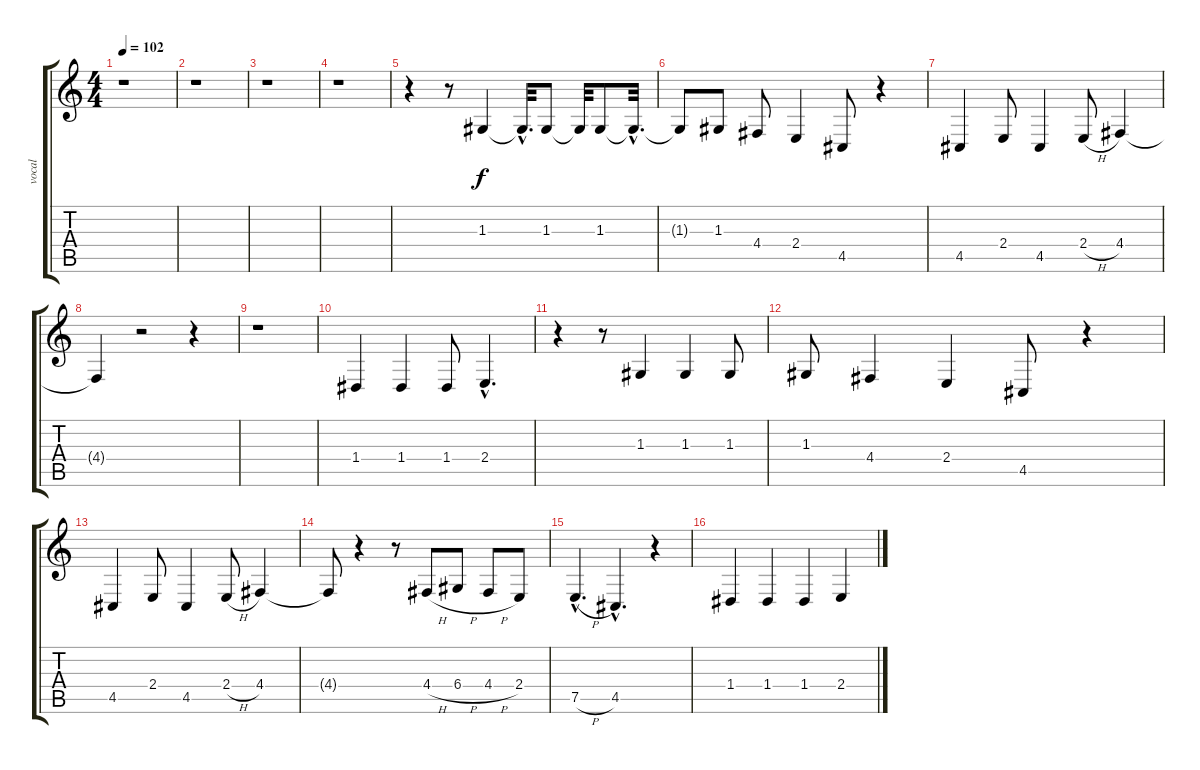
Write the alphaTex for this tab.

\track ("vocal" "vocal") {instrument choiraahs}
\staff {score tabs}
\tuning (E4 B3 G3 D3 A2 E2) {hide}
\ts (4 4)
\tempo 102
\clef g2
\ks c
r.1{dy f instrument choiraahs} |
r.1 |
r.1 |
r.1 |
r.4 r.8 1.3.4 1.3{hac t}.32{d} 1.3.8 1.3{t}.32 1.3.8 1.3{hac t}.32{d} |
1.3{t}.8 1.3.8 4.4.8 2.4.4 4.5.8 r.4 |
4.5.4 2.4.8 4.5.4 2.4{h}.8 4.4.4 |
4.4{t}.4 r.2 r.4 |
r.1 |
1.4.4 1.4.4 1.4.8 2.4{hac}.4{d} |
r.4 r.8 1.3.4 1.3.4 1.3.8 |
1.3.8 4.4.4 2.4.4 4.5.8 r.4 |
4.5.4 2.4.8 4.5.4 2.4{h}.8 4.4.4 |
4.4{t}.8 r.4 r.8 4.4{h}.8 6.4{h}.8 4.4{h}.8 2.4.8 |
7.5{h hac}.4{d} 4.5{hac}.4{d} r.4 |
1.4.4 1.4.4 1.4.4 2.4.4
